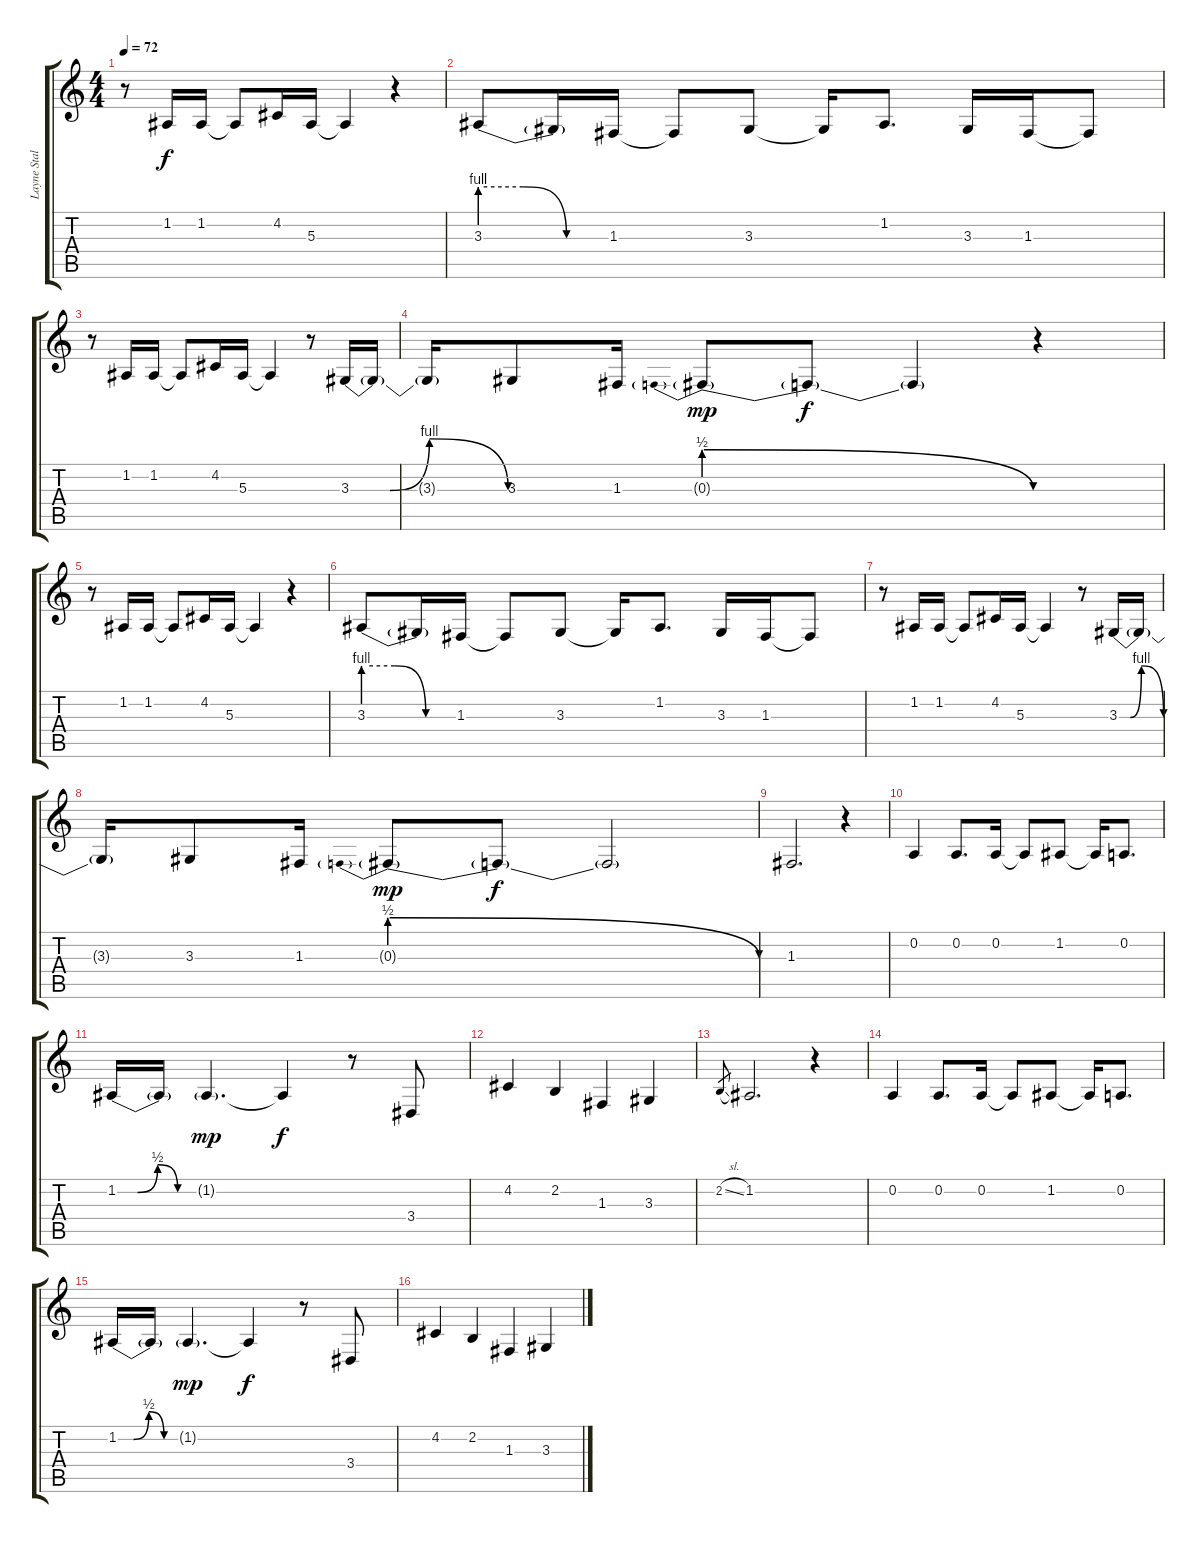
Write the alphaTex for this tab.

\track ("Layne Staley - Vocals" "Layne Stal") {instrument lead2sawtooth}
\staff {score tabs}
\tuning (D4 A3 F3 C3 G2 D2) {hide}
\ts (4 4)
\tempo 72
\clef g2
\ks c
r.8{dy f} 1.2.16 1.2.16 1.2{t}.8 4.2.16 5.3.16 5.3{t}.4 r.4 |
3.3{be (custom 0 4 20 4 40 0 60 0)}.8 3.3{t}.16 1.3.16 1.3{t}.8 3.3.8 3.3{t}.16 1.2.8{d} 3.3.16 1.3.16 1.3{t}.8 |
r.8 1.2.16 1.2.16 1.2{t}.8 4.2.16 5.3.16 5.3{t}.4 r.8 3.3{be (custom 0 0 15 0 30 4 60 0)}.16 3.3{t}.16 |
3.3{t}.16 3.3.8 1.3.16 0.3{be (prebendrelease 0 2 60 0) g}.8{dy mp} 0.3{t}.8{dy f} 0.3{t}.4 r.4 |
r.8 1.2.16 1.2.16 1.2{t}.8 4.2.16 5.3.16 5.3{t}.4 r.4 |
3.3{be (custom 0 4 20 4 40 0 60 0)}.8 3.3{t}.16 1.3.16 1.3{t}.8 3.3.8 3.3{t}.16 1.2.8{d} 3.3.16 1.3.16 1.3{t}.8 |
r.8 1.2.16 1.2.16 1.2{t}.8 4.2.16 5.3.16 5.3{t}.4 r.8 3.3{be (custom 0 0 15 0 30 4 60 0)}.16 3.3{t}.16 |
3.3{t}.16 3.3.8 1.3.16 0.3{be (prebendrelease 0 2 60 0) g}.8{dy mp} 0.3{t}.8{dy f} 0.3{t}.2 |
1.3.2{d} r.4 |
0.2.4 0.2.8{d} 0.2.16 0.2{t}.8 1.2.8 1.2{t}.16 0.2.8{d} |
1.2{be (custom 0 0 15 0 30 2 45 0 60 0)}.16 1.2{t}.16 1.2{g}.4{d dy mp} 1.2{t}.4{dy f} r.8 3.4.8 |
4.2.4 2.2.4 1.3.4 3.3.4 |
2.2{sl}.8{gr} 1.2.2{d} r.4 |
0.2.4 0.2.8{d} 0.2.16 0.2{t}.8 1.2.8 1.2{t}.16 0.2.8{d} |
1.2{be (custom 0 0 15 0 30 2 45 0 60 0)}.16 1.2{t}.16 1.2{g}.4{d dy mp} 1.2{t}.4{dy f} r.8 3.4.8 |
4.2.4 2.2.4 1.3.4 3.3.4
